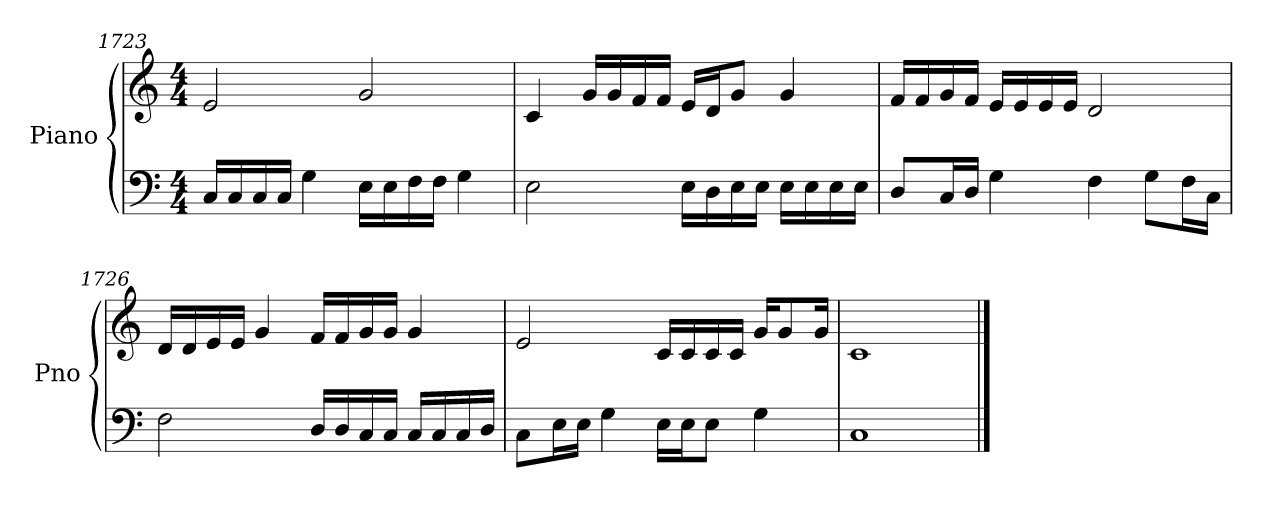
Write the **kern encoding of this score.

**kern	**kern
*part1	*part1
*staff2	*staff1
*I"Piano	*
*I'Pno	*
!!LO:LB:g=z
*clefF4	*clefG2
*k[]	*k[]
*M4/4	*M4/4
=1723	=1723
16C/LL	2e/
16C/	.
16C/	.
16C/JJ	.
4G\	.
16E\LL	2g/
16E\	.
16F\	.
16F\JJ	.
4G\	.
=1724	=1724
2E\	4c/
.	16g/LL
.	16g/
.	16f/
.	16f/JJ
16E\LL	16e/LL
16D\	16d/J
16E\	8g/J
16E\JJ	.
16E\LL	4g/
16E\	.
16E\	.
16E\JJ	.
=1725	=1725
8D/L	16f/LL
.	16f/
16C/L	16g/
16D/JJ	16f/JJ
4G\	16e/LL
.	16e/
.	16e/
.	16e/JJ
4F\	2d/
8G\L	.
16F\L	.
16C\JJ	.
!!LO:LB:g=z
=1726	=1726
2F\	16d/LL
.	16d/
.	16e/
.	16e/JJ
.	4g/
16D/LL	16f/LL
16D/	16f/
16C/	16g/
16C/JJ	16g/JJ
16C/LL	4g/
16C/	.
16C/	.
16D/JJ	.
=1727	=1727
8C\L	2e/
16E\L	.
16E\JJ	.
4G\	.
16E\LL	16c/LL
16E\J	16c/
8E\J	16c/
.	16c/JJ
4G\	16g/KL
.	8g/
.	16g/Jk
=1728	=1728
1C	1c
==	==
*-	*-
